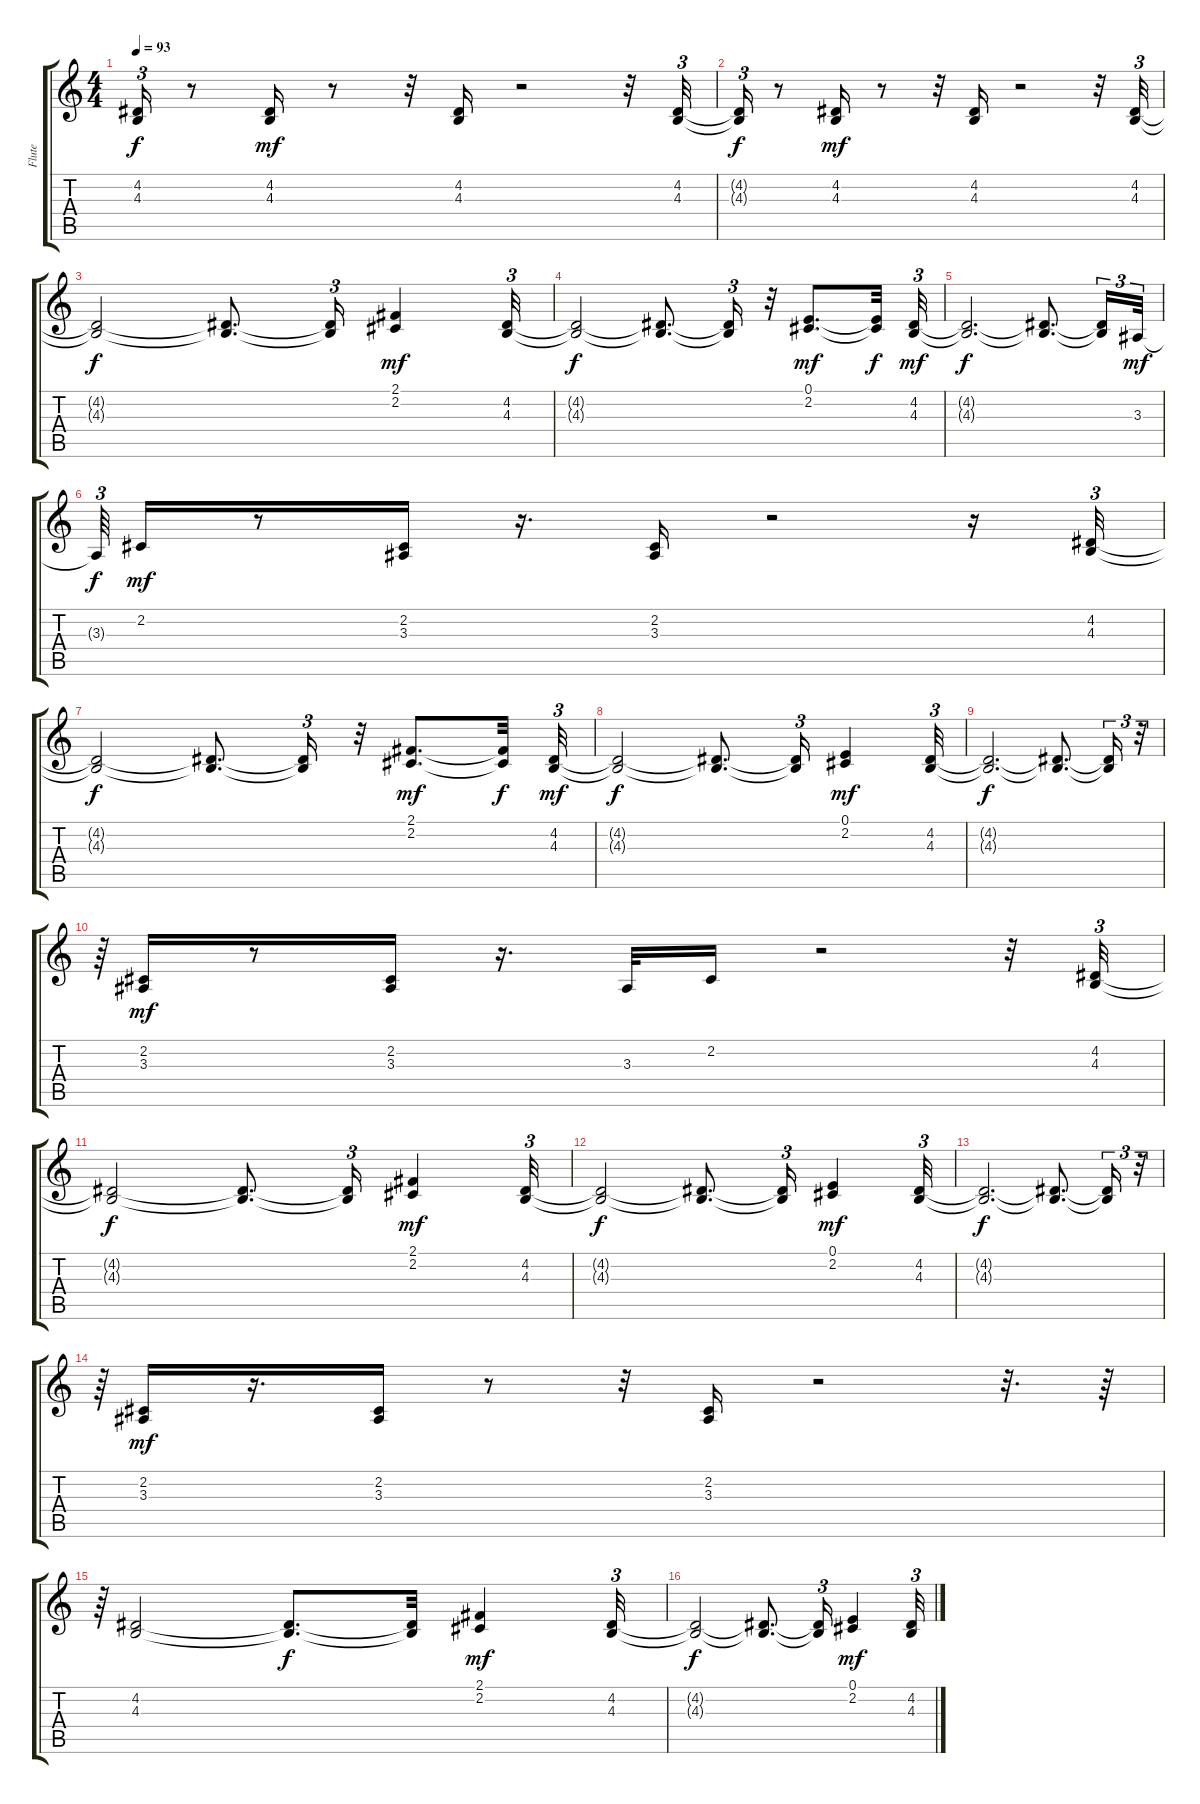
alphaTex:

\track ("Flute" "Flute") {instrument flute}
\staff {score tabs}
\tuning (E4 B3 G3 D3 A2 E2) {hide}
\ts (4 4)
\tempo 93
\clef g2
\ks c
(4.2{t} 4.3{t}).16{tu (3 2) dy f} r.8 (4.2 4.3).16{dy mf} r.8 r.32 (4.2 4.3).16 r.2 r.32 (4.2 4.3).32{tu (3 2)} |
(4.2{t} 4.3{t}).16{tu (3 2) dy f} r.8 (4.2 4.3).16{dy mf} r.8 r.32 (4.2 4.3).16 r.2 r.32 (4.2 4.3).32{tu (3 2)} |
(4.2{t} 4.3{t}).2{dy f} (4.2{t} 4.3{t}).8{d} (4.2{t} 4.3{t}).16{tu (3 2)} (2.1 2.2).4{dy mf} (4.2 4.3).32{tu (3 2)} |
(4.2{t} 4.3{t}).2{dy f} (4.2{t} 4.3{t}).8{d} (4.2{t} 4.3{t}).16{tu (3 2)} r.32 (0.1 2.2).8{d dy mf} (0.1{t} 2.2{t}).32{dy f} (4.2 4.3).32{tu (3 2) dy mf} |
(4.2{t} 4.3{t}).2{d dy f} (4.2{t} 4.3{t}).8{d} (4.2{t} 4.3{t}).16{tu (3 2)} 3.3.32{tu (3 2) dy mf} |
3.3{t}.64{tu (3 2) dy f} 2.2.16{dy mf} r.8 (2.2 3.3).16 r.16{d} (2.2 3.3).16 r.2 r.16 (4.2 4.3).32{tu (3 2)} |
(4.2{t} 4.3{t}).2{dy f} (4.2{t} 4.3{t}).8{d} (4.2{t} 4.3{t}).16{tu (3 2)} r.32 (2.1 2.2).8{d dy mf} (2.1{t} 2.2{t}).32{dy f} (4.2 4.3).32{tu (3 2) dy mf} |
(4.2{t} 4.3{t}).2{dy f} (4.2{t} 4.3{t}).8{d} (4.2{t} 4.3{t}).16{tu (3 2)} (0.1 2.2).4{dy mf} (4.2 4.3).32{tu (3 2)} |
(4.2{t} 4.3{t}).2{d dy f} (4.2{t} 4.3{t}).8{d} (4.2{t} 4.3{t}).16{tu (3 2)} r.32{tu (3 2)} |
r.64{tu (3 2)} (2.2 3.3).16{dy mf} r.8 (2.2 3.3).16 r.16{d} 3.3.32 2.2.16 r.2 r.32 (4.2 4.3).32{tu (3 2)} |
(4.2{t} 4.3{t}).2{dy f} (4.2{t} 4.3{t}).8{d} (4.2{t} 4.3{t}).16{tu (3 2)} (2.1 2.2).4{dy mf} (4.2 4.3).32{tu (3 2)} |
(4.2{t} 4.3{t}).2{dy f} (4.2{t} 4.3{t}).8{d} (4.2{t} 4.3{t}).16{tu (3 2)} (0.1 2.2).4{dy mf} (4.2 4.3).32{tu (3 2)} |
(4.2{t} 4.3{t}).2{d dy f} (4.2{t} 4.3{t}).8{d} (4.2{t} 4.3{t}).16{tu (3 2)} r.32{tu (3 2)} |
r.64{tu (3 2)} (2.2 3.3).16{dy mf} r.16{d} (2.2 3.3).16 r.8 r.32 (2.2 3.3).16 r.2 r.32{d} r.64 |
r.64{tu (3 2)} (4.2 4.3).2 (4.2{t} 4.3{t}).8{d dy f} (4.2{t} 4.3{t}).32 (2.1 2.2).4{dy mf} (4.2 4.3).32{tu (3 2)} |
(4.2{t} 4.3{t}).2{dy f} (4.2{t} 4.3{t}).8{d} (4.2{t} 4.3{t}).16{tu (3 2)} (0.1 2.2).4{dy mf} (4.2 4.3).32{tu (3 2)}
